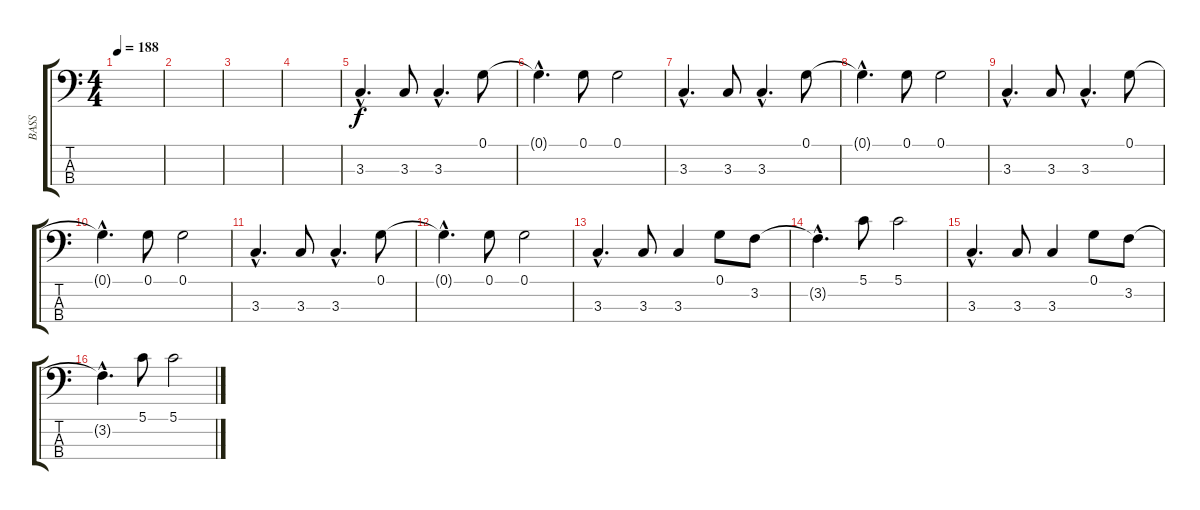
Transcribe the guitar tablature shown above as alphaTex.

\track ("BASS" "BASS") {instrument electricbassfinger}
\staff {score tabs}
\tuning (G2 D2 A1 E1) {hide}
\ts (4 4)
\tempo 188
\clef f4
\ks c
|
|
|
|
3.3{hac}.4{d} 3.3.8 3.3{hac}.4{d} 0.1.8 |
0.1{hac t}.4{d} 0.1.8 0.1.2 |
3.3{hac}.4{d} 3.3.8 3.3{hac}.4{d} 0.1.8 |
0.1{hac t}.4{d} 0.1.8 0.1.2 |
3.3{hac}.4{d} 3.3.8 3.3{hac}.4{d} 0.1.8 |
0.1{hac t}.4{d} 0.1.8 0.1.2 |
3.3{hac}.4{d} 3.3.8 3.3{hac}.4{d} 0.1.8 |
0.1{hac t}.4{d} 0.1.8 0.1.2 |
3.3{hac}.4{d} 3.3.8 3.3.4 0.1.8 3.2.8 |
3.2{hac t}.4{d} 5.1.8 5.1.2 |
3.3{hac}.4{d} 3.3.8 3.3.4 0.1.8 3.2.8 |
3.2{hac t}.4{d} 5.1.8 5.1.2
